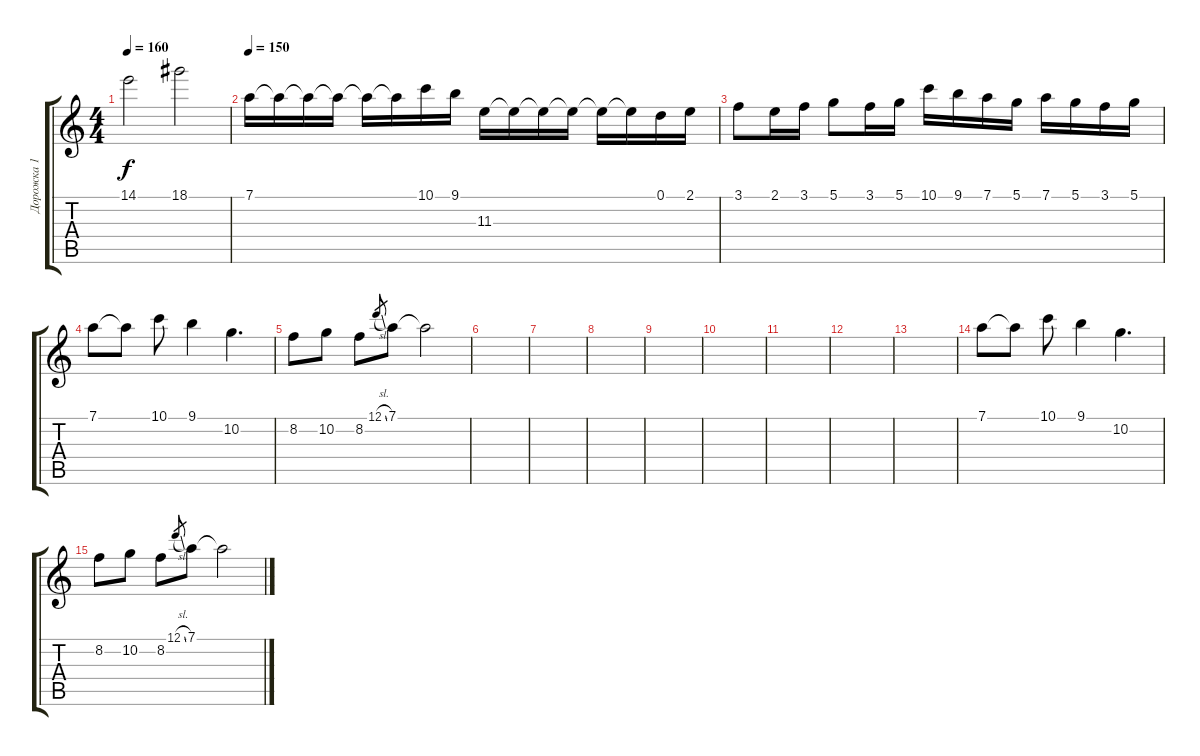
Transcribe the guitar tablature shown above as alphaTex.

\track ("Дорожка 1" "Дорожка 1") {instrument distortionguitar}
\staff {score tabs}
\tuning (D4 A3 F3 C3 G2 D2) {hide}
\ts (4 4)
\tempo 160
\clef g2
\ks c
14.1.2{dy f} 18.1.2 |
\tempo 150
7.1.16 7.1{t}.16 7.1{t}.16 7.1{t}.16 7.1{t}.16 7.1{t}.16 10.1.16 9.1.16 11.3.16 11.3{t}.16 11.3{t}.16 11.3{t}.16 11.3{t}.16 11.3{t}.16 0.1.16 2.1.16 |
3.1.8 2.1.16 3.1.16 5.1.8 3.1.16 5.1.16 10.1.16 9.1.16 7.1.16 5.1.16 7.1.16 5.1.16 3.1.16 5.1.16 |
7.1.8 7.1{t}.8 10.1.8 9.1.4 10.2.4{d} |
8.2.8 10.2.8 8.2.8 12.1{sl}.8{gr} 7.1.8 7.1{t}.2 |
|
|
|
|
|
|
|
|
7.1.8 7.1{t}.8 10.1.8 9.1.4 10.2.4{d} |
8.2.8 10.2.8 8.2.8 12.1{sl}.8{gr} 7.1.8 7.1{t}.2
